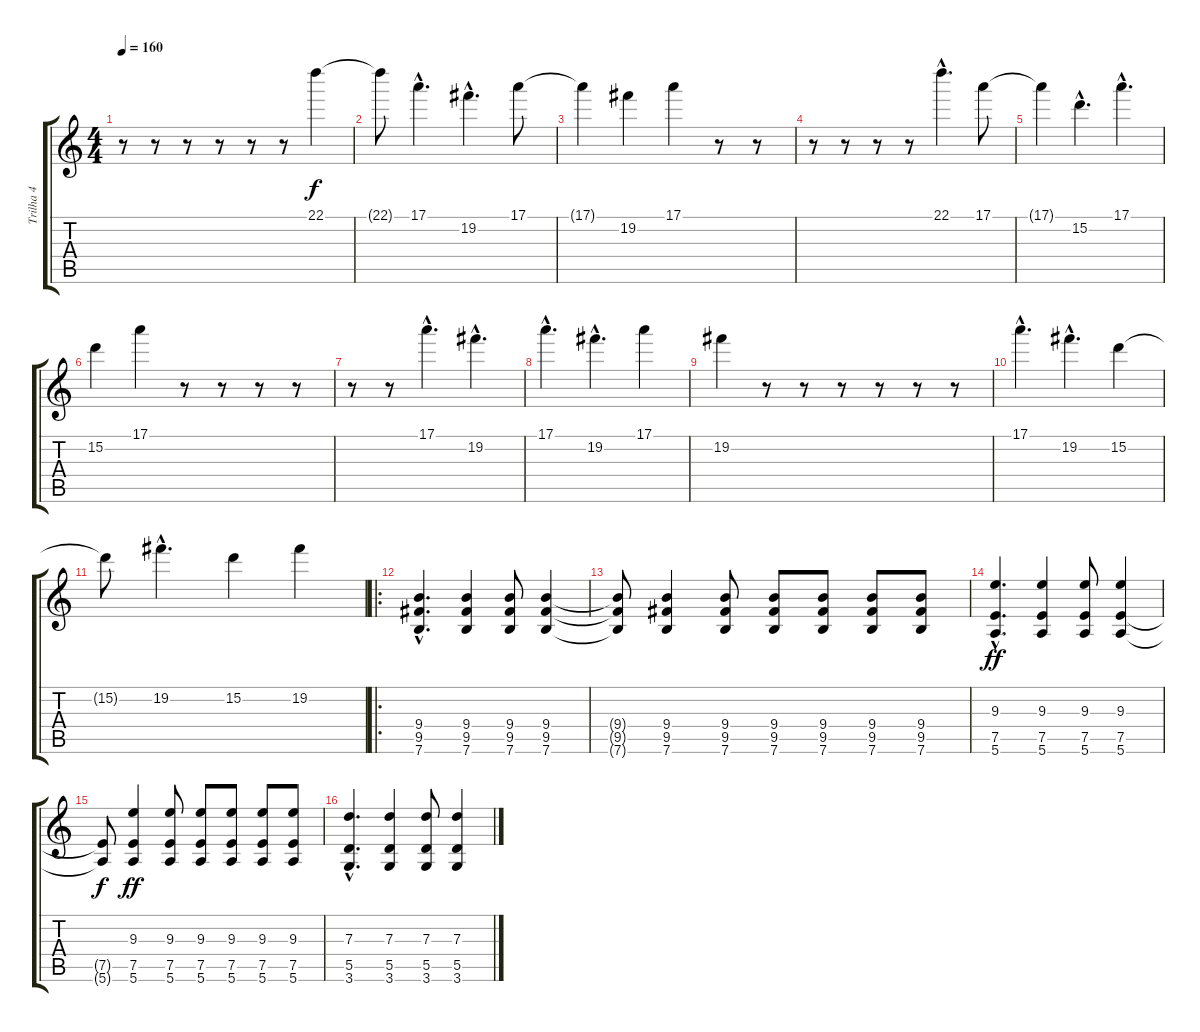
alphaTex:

\track ("Trilha 4" "Trilha 4") {instrument overdrivenguitar}
\staff {score tabs}
\tuning (E4 B3 G3 D3 A2 E2) {hide}
\ts (4 4)
\tempo 160
\clef g2
\ks c
r.8{dy f} r.8 r.8 r.8 r.8 r.8 22.1.4 |
22.1{t}.8 17.1{hac}.4{d} 19.2{hac}.4{d} 17.1.8 |
17.1{t}.4 19.2.4 17.1.4 r.8 r.8 |
r.8 r.8 r.8 r.8 22.1{hac}.4{d} 17.1.8 |
17.1{t}.4 15.2{hac}.4{d} 17.1{hac}.4{d} |
15.2.4 17.1.4 r.8 r.8 r.8 r.8 |
r.8 r.8 17.1{hac}.4{d} 19.2{hac}.4{d} |
17.1{hac}.4{d} 19.2{hac}.4{d} 17.1.4 |
19.2.4 r.8 r.8 r.8 r.8 r.8 r.8 |
17.1{hac}.4{d} 19.2{hac}.4{d} 15.2.4 |
15.2{t}.8 19.2{hac}.4{d} 15.2.4 19.2.4 |
\ro
(9.4{hac} 9.5{hac} 7.6{hac}).4{d} (9.4 9.5 7.6).4 (9.4 9.5 7.6).8 (9.4 9.5 7.6).4 |
(9.4{t} 9.5{t} 7.6{t}).8 (9.4 9.5 7.6).4 (9.4 9.5 7.6).8 (9.4 9.5 7.6).8 (9.4 9.5 7.6).8 (9.4 9.5 7.6).8 (9.4 9.5 7.6).8 |
(9.3{hac} 7.5{hac} 5.6{hac}).4{d dy ff} (9.3 7.5 5.6).4 (9.3 7.5 5.6).8 (9.3 7.5 5.6).4 |
(7.5{t} 5.6{t}).8{dy f} (9.3 7.5 5.6).4{dy ff} (9.3 7.5 5.6).8 (9.3 7.5 5.6).8 (9.3 7.5 5.6).8 (9.3 7.5 5.6).8 (9.3 7.5 5.6).8 |
(7.3{hac} 5.5{hac} 3.6{hac}).4{d} (7.3 5.5 3.6).4 (7.3 5.5 3.6).8 (7.3 5.5 3.6).4
